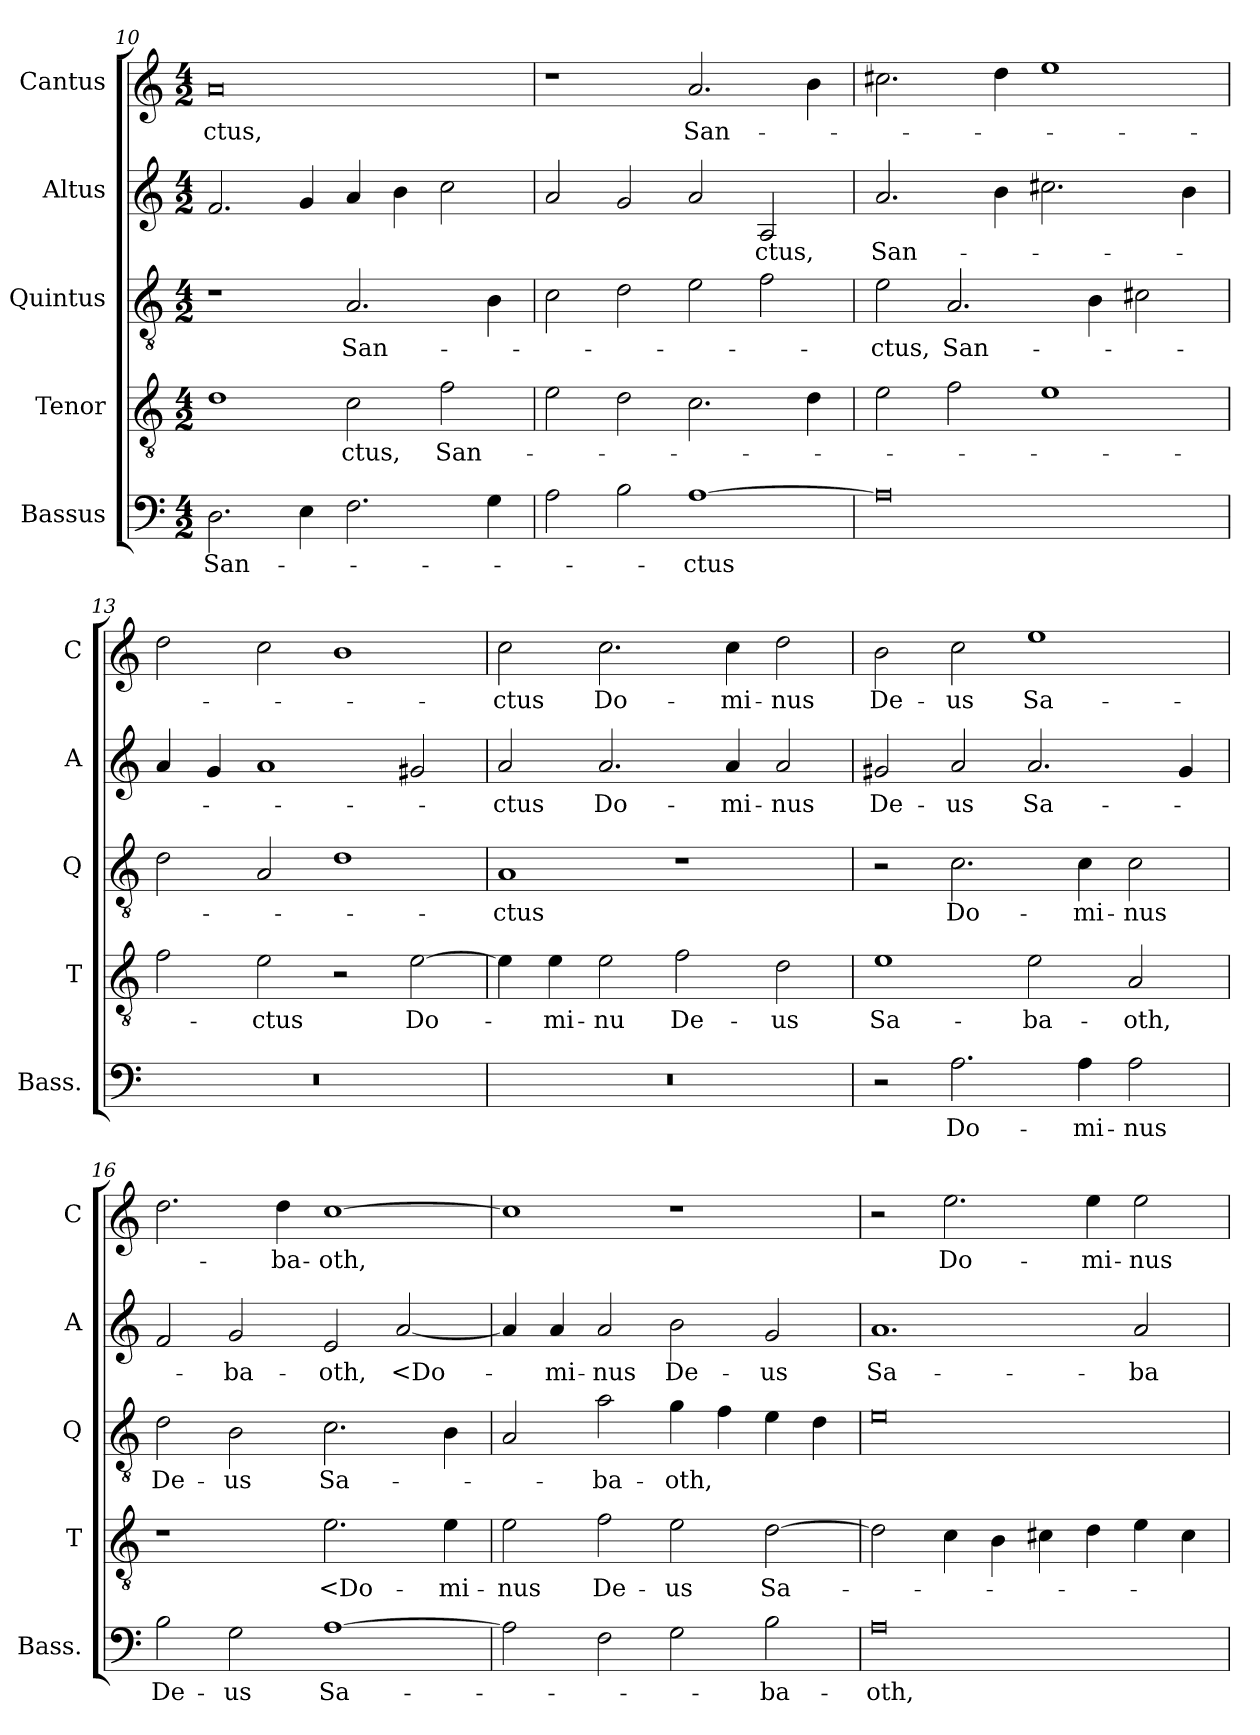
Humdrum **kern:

**kern	**text	**kern	**text	**kern	**text	**kern	**text	**kern	**text
*part5	*part5	*part4	*part4	*part3	*part3	*part2	*part2	*part1	*part1
*staff5	*staff5	*staff4	*staff4	*staff3	*staff3	*staff2	*staff2	*staff1	*staff1
*I"Bassus	*	*I"Tenor	*	*I"Quintus	*	*I"Altus	*	*I"Cantus	*
*I'Bass.	*	*I'T	*	*I'Q	*	*I'A	*	*I'C	*
*clefF4	*	*clefGv2	*	*clefGv2	*	*clefG2	*	*clefG2	*
*	*	*ITrd7c12	*	*ITrd7c12	*	*	*	*	*
*k[]	*	*k[]	*	*k[]	*	*k[]	*	*k[]	*
*C:	*	*C:	*	*C:	*	*C:	*	*C:	*
*M4/2	*	*M4/2	*	*M4/2	*	*M4/2	*	*M4/2	*
=10	=10	=10	=10	=10	=10	=10	=10	=10	=10
2.D\	San-	1D\	.	1r	.	2.f/	.	0a/	-ctus,
4E\	.	.	.	.	.	4g/	.	.	.
2.F\	.	2C\	-ctus,	2.AA/	San-	4a/	.	.	.
.	.	.	.	.	.	4b\	.	.	.
.	.	2F\	San-	.	.	2cc\	.	.	.
4G\	.	.	.	4BB\	.	.	.	.	.
=11	=11	=11	=11	=11	=11	=11	=11	=11	=11
2A\	.	2E\	.	2C\	.	2a/	.	1r	.
2B\	.	2D\	.	2D\	.	2g/	.	.	.
[1A\	-ctus	2.C\	.	2E\	.	2a/	.	2.a/	San-
.	.	.	.	2F\	.	2A/	-ctus,	.	.
.	.	4D\	.	.	.	.	.	4b\	.
=12	=12	=12	=12	=12	=12	=12	=12	=12	=12
0A\]	.	2E\	.	2E\	-ctus,	2.a/	San-	2.cc#\	.
.	.	2F\	.	2.AA/	San-	.	.	.	.
.	.	.	.	.	.	4b\	.	4dd\	.
.	.	1E\	.	.	.	2.cc#\	.	1ee\	.
.	.	.	.	4BB\	.	.	.	.	.
.	.	.	.	2C#X\	.	.	.	.	.
.	.	.	.	.	.	4b\	.	.	.
=13	=13	=13	=13	=13	=13	=13	=13	=13	=13
0r	.	2F\	.	2D\	.	4a/	.	2dd\	.
.	.	.	.	.	.	4g/	.	.	.
.	.	2E\	-ctus	2AA/	.	1a/	.	2cc\	.
.	.	2r	.	1D\	.	.	.	1b\	.
.	.	[2E\	Do-	.	.	2g#/	.	.	.
=14	=14	=14	=14	=14	=14	=14	=14	=14	=14
0r	.	4E\]	.	1AA/	-ctus	2a/	-ctus	2cc\	-ctus
.	.	4E\	-mi-	.	.	.	.	.	.
.	.	2E\	-nu	.	.	2.a/	Do-	2.cc\	Do-
.	.	2F\	De-	1r	.	.	.	.	.
.	.	.	.	.	.	4a/	-mi-	4cc\	-mi-
.	.	2D\	-us	.	.	2a/	-nus	2dd\	-nus
=15	=15	=15	=15	=15	=15	=15	=15	=15	=15
2r	.	1E\	Sa-	2r	.	2g#X/	De-	2b\	De-
2.A\	Do-	.	.	2.C\	Do-	2a/	-us	2cc\	-us
.	.	2E\	-ba-	.	.	2.a/	Sa-	1ee\	Sa-
4A\	-mi-	.	.	4C\	-mi-	.	.	.	.
2A\	-nus	2AA/	-oth,	2C\	-nus	.	.	.	.
.	.	.	.	.	.	4g#/	.	.	.
=16	=16	=16	=16	=16	=16	=16	=16	=16	=16
2B\	De-	1r	.	2D\	De-	2f/	.	2.dd\	.
2G\	-us	.	.	2BB\	-us	2g/	-ba-	.	.
.	.	.	.	.	.	.	.	4dd\	-ba-
[1A\	Sa-	2.E\	<Do-	2.C\	Sa-	2e/	-oth,	[1cc\	-oth,
.	.	.	.	.	.	[2a/	<Do-	.	.
.	.	4E\	-mi-	4BB\	.	.	.	.	.
=17	=17	=17	=17	=17	=17	=17	=17	=17	=17
2A\]	.	2E\	-nus	2AA/	.	4a/]	.	1cc\]	.
.	.	.	.	.	.	4a/	-mi-	.	.
2F\	.	2F\	De-	2A\	-ba-	2a/	-nus	.	.
2G\	.	2E\	-us	4G\	-oth,	2b\	De-	1r	.
.	.	.	.	4F\	.	.	.	.	.
2B\	-ba-	[2D\	Sa-	4E\	.	2g/	-us	.	.
.	.	.	.	4D\	.	.	.	.	.
=18	=18	=18	=18	=18	=18	=18	=18	=18	=18
0A\	-oth,	2D\]	.	0E\	.	1.a/	Sa-	2r	.
.	.	4C\	.	.	.	.	.	2.ee\	Do-
.	.	4BB\	.	.	.	.	.	.	.
.	.	4C#X\	.	.	.	.	.	.	.
.	.	4D\	.	.	.	.	.	4ee\	-mi-
.	.	4E\	.	.	.	2a/	-ba-	2ee\	-nus
.	.	4C#\	.	.	.	.	.	.	.
=	=	=	=	=	=	=	=	=	=
*-	*-	*-	*-	*-	*-	*-	*-	*-	*-
